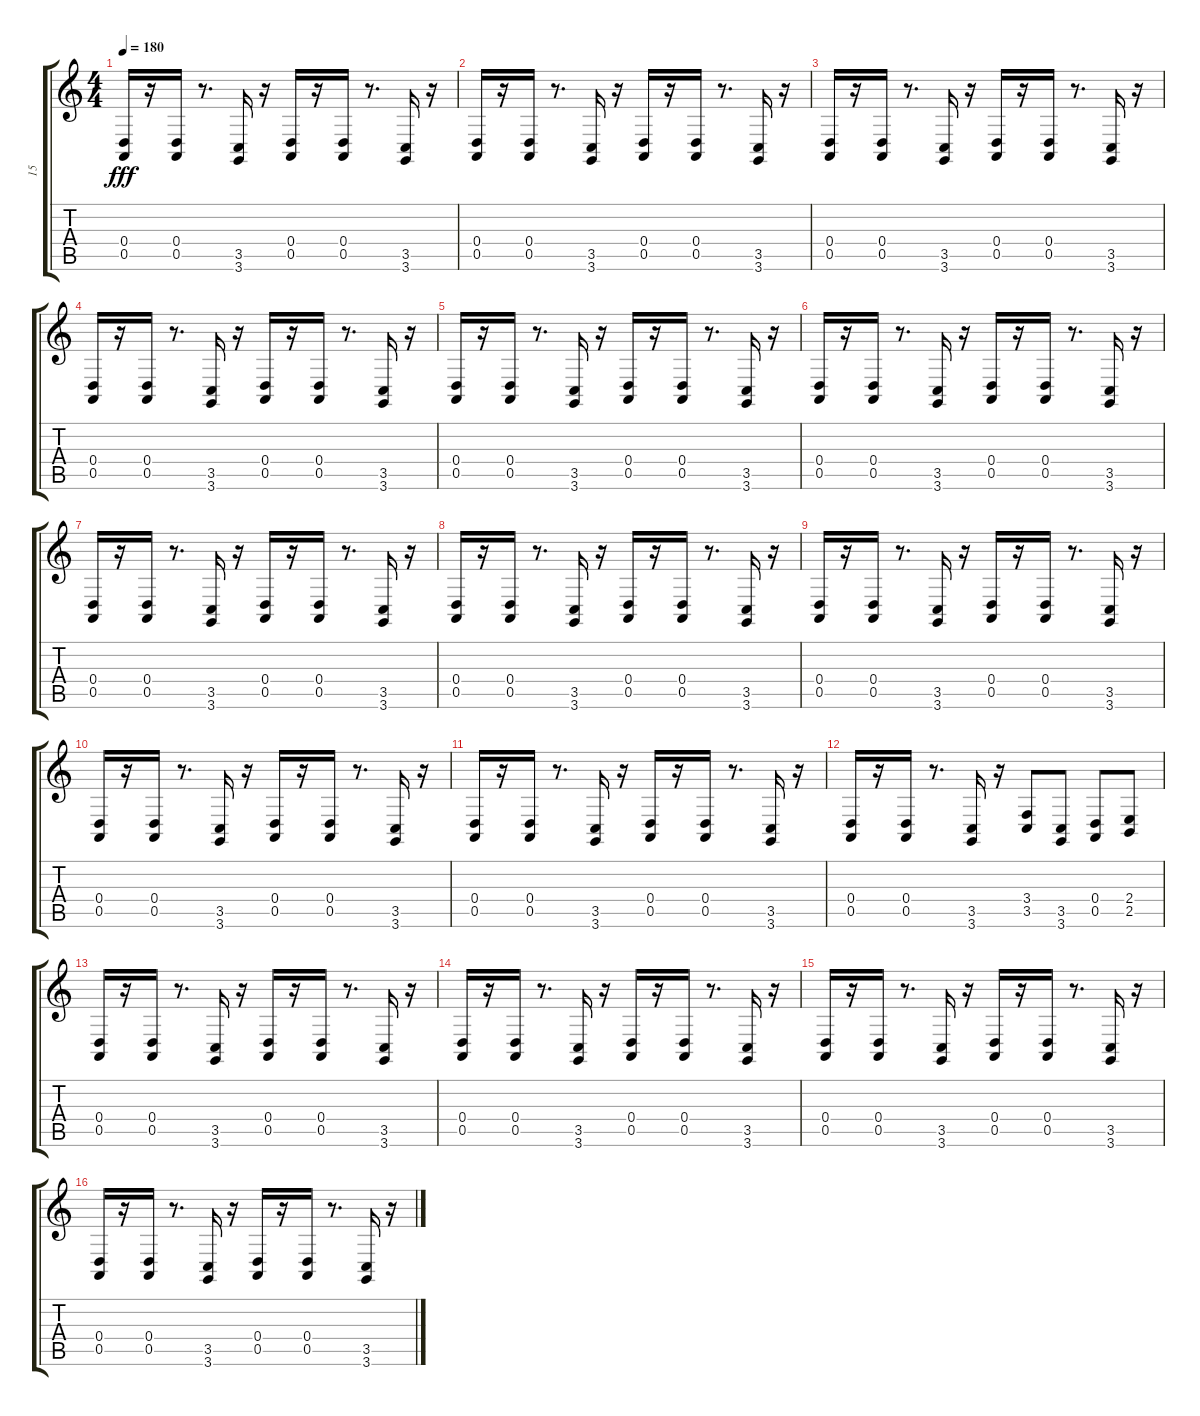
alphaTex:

\track ("15" "15") {instrument pad3polysynth}
\staff {score tabs}
\tuning (E4 B3 G3 D3 A2 E2) {hide}
\ts (4 4)
\tempo 180
\clef g2
\ks c
(0.4 0.5).16{dy fff} r.16 (0.4 0.5).16 r.8{d} (3.5 3.6).16 r.16 (0.4 0.5).16 r.16 (0.4 0.5).16 r.8{d} (3.5 3.6).16 r.16 |
(0.4 0.5).16 r.16 (0.4 0.5).16 r.8{d} (3.5 3.6).16 r.16 (0.4 0.5).16 r.16 (0.4 0.5).16 r.8{d} (3.5 3.6).16 r.16 |
(0.4 0.5).16 r.16 (0.4 0.5).16 r.8{d} (3.5 3.6).16 r.16 (0.4 0.5).16 r.16 (0.4 0.5).16 r.8{d} (3.5 3.6).16 r.16 |
(0.4 0.5).16 r.16 (0.4 0.5).16 r.8{d} (3.5 3.6).16 r.16 (0.4 0.5).16 r.16 (0.4 0.5).16 r.8{d} (3.5 3.6).16 r.16 |
(0.4 0.5).16 r.16 (0.4 0.5).16 r.8{d} (3.5 3.6).16 r.16 (0.4 0.5).16 r.16 (0.4 0.5).16 r.8{d} (3.5 3.6).16 r.16 |
(0.4 0.5).16 r.16 (0.4 0.5).16 r.8{d} (3.5 3.6).16 r.16 (0.4 0.5).16 r.16 (0.4 0.5).16 r.8{d} (3.5 3.6).16 r.16 |
(0.4 0.5).16 r.16 (0.4 0.5).16 r.8{d} (3.5 3.6).16 r.16 (0.4 0.5).16 r.16 (0.4 0.5).16 r.8{d} (3.5 3.6).16 r.16 |
(0.4 0.5).16 r.16 (0.4 0.5).16 r.8{d} (3.5 3.6).16 r.16 (0.4 0.5).16 r.16 (0.4 0.5).16 r.8{d} (3.5 3.6).16 r.16 |
(0.4 0.5).16 r.16 (0.4 0.5).16 r.8{d} (3.5 3.6).16 r.16 (0.4 0.5).16 r.16 (0.4 0.5).16 r.8{d} (3.5 3.6).16 r.16 |
(0.4 0.5).16 r.16 (0.4 0.5).16 r.8{d} (3.5 3.6).16 r.16 (0.4 0.5).16 r.16 (0.4 0.5).16 r.8{d} (3.5 3.6).16 r.16 |
(0.4 0.5).16 r.16 (0.4 0.5).16 r.8{d} (3.5 3.6).16 r.16 (0.4 0.5).16 r.16 (0.4 0.5).16 r.8{d} (3.5 3.6).16 r.16 |
(0.4 0.5).16 r.16 (0.4 0.5).16 r.8{d} (3.5 3.6).16 r.16 (3.4 3.5).8 (3.5 3.6).8 (0.4 0.5).8 (2.4 2.5).8 |
(0.4 0.5).16 r.16 (0.4 0.5).16 r.8{d} (3.5 3.6).16 r.16 (0.4 0.5).16 r.16 (0.4 0.5).16 r.8{d} (3.5 3.6).16 r.16 |
(0.4 0.5).16 r.16 (0.4 0.5).16 r.8{d} (3.5 3.6).16 r.16 (0.4 0.5).16 r.16 (0.4 0.5).16 r.8{d} (3.5 3.6).16 r.16 |
(0.4 0.5).16 r.16 (0.4 0.5).16 r.8{d} (3.5 3.6).16 r.16 (0.4 0.5).16 r.16 (0.4 0.5).16 r.8{d} (3.5 3.6).16 r.16 |
(0.4 0.5).16 r.16 (0.4 0.5).16 r.8{d} (3.5 3.6).16 r.16 (0.4 0.5).16 r.16 (0.4 0.5).16 r.8{d} (3.5 3.6).16 r.16
